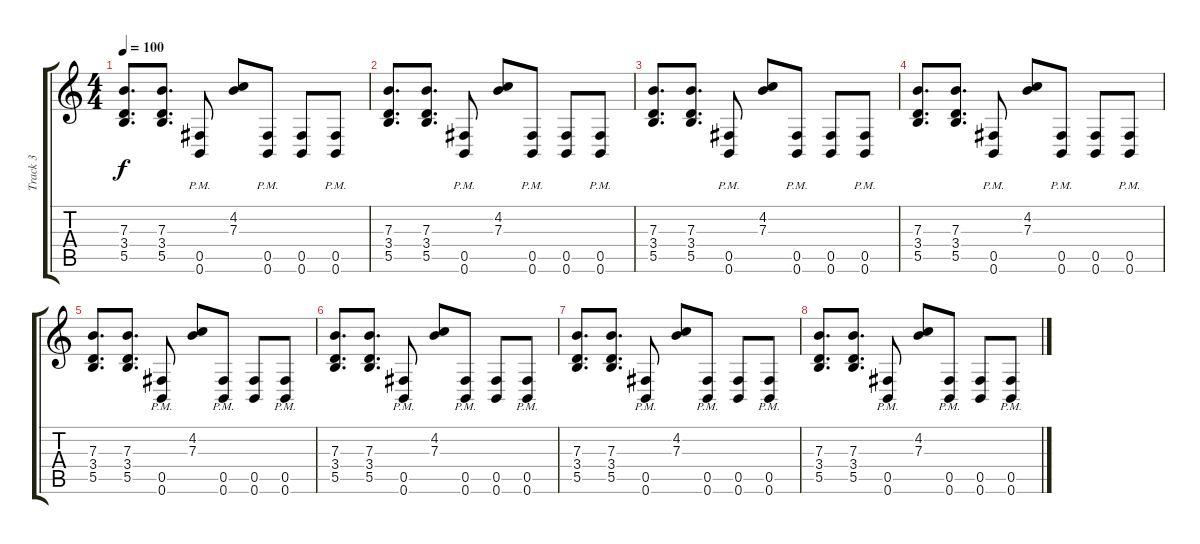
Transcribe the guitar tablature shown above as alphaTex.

\track ("Track 3" "Track 3") {instrument distortionguitar}
\staff {score tabs}
\tuning (Db4 Ab3 E3 B2 Gb2 B1) {hide}
\ts (4 4)
\tempo 100
\clef g2
\ks c
(7.3 3.4 5.5).8{d dy f} (7.3 3.4 5.5).8{d} (0.5{pm} 0.6{pm}).8 (4.2 7.3).8 (0.5{pm} 0.6{pm}).8 (0.5 0.6).8 (0.5{pm} 0.6{pm}).8 |
(7.3 3.4 5.5).8{d} (7.3 3.4 5.5).8{d} (0.5{pm} 0.6{pm}).8 (4.2 7.3).8 (0.5{pm} 0.6{pm}).8 (0.5 0.6).8 (0.5{pm} 0.6{pm}).8 |
(7.3 3.4 5.5).8{d} (7.3 3.4 5.5).8{d} (0.5{pm} 0.6{pm}).8 (4.2 7.3).8 (0.5{pm} 0.6{pm}).8 (0.5 0.6).8 (0.5{pm} 0.6{pm}).8 |
(7.3 3.4 5.5).8{d} (7.3 3.4 5.5).8{d} (0.5{pm} 0.6{pm}).8 (4.2 7.3).8 (0.5{pm} 0.6{pm}).8 (0.5 0.6).8 (0.5{pm} 0.6{pm}).8 |
(7.3 3.4 5.5).8{d} (7.3 3.4 5.5).8{d} (0.5{pm} 0.6{pm}).8 (4.2 7.3).8 (0.5{pm} 0.6{pm}).8 (0.5 0.6).8 (0.5{pm} 0.6{pm}).8 |
(7.3 3.4 5.5).8{d} (7.3 3.4 5.5).8{d} (0.5{pm} 0.6{pm}).8 (4.2 7.3).8 (0.5{pm} 0.6{pm}).8 (0.5 0.6).8 (0.5{pm} 0.6{pm}).8 |
(7.3 3.4 5.5).8{d} (7.3 3.4 5.5).8{d} (0.5{pm} 0.6{pm}).8 (4.2 7.3).8 (0.5{pm} 0.6{pm}).8 (0.5 0.6).8 (0.5{pm} 0.6{pm}).8 |
(7.3 3.4 5.5).8{d} (7.3 3.4 5.5).8{d} (0.5{pm} 0.6{pm}).8 (4.2 7.3).8 (0.5{pm} 0.6{pm}).8 (0.5 0.6).8 (0.5{pm} 0.6{pm}).8
